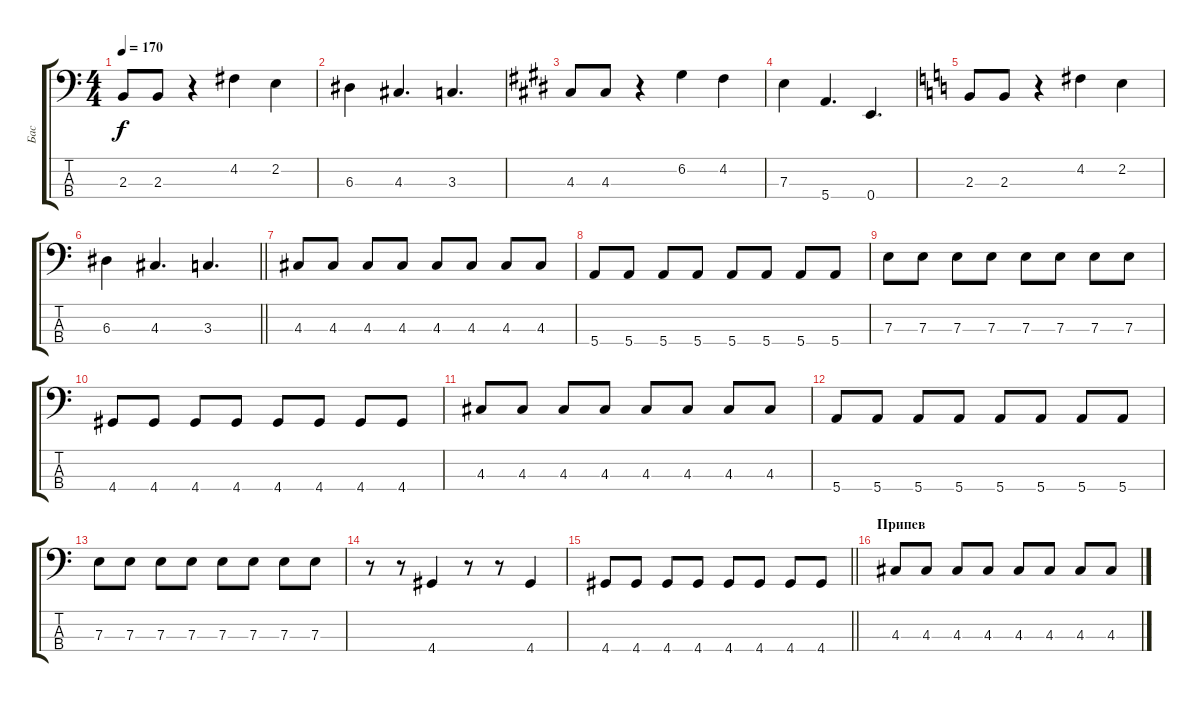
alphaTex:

\track ("Бас" "Бас") {instrument electricbassfinger}
\staff {score tabs}
\tuning (G2 D2 A1 E1) {hide}
\ts (4 4)
\tempo 170
\clef f4
\ks c
2.3.8{dy f} 2.3.8 r.4 4.2.4 2.2.4 |
6.3.4 4.3.4{d} 3.3.4{d} |
\ks e
4.3.8 4.3.8 r.4 6.2.4 4.2.4 |
7.3.4 5.4.4{d} 0.4.4{d} |
\ks c
2.3.8 2.3.8 r.4 4.2.4 2.2.4 |
\barLineRight lightlight
6.3.4 4.3.4{d} 3.3.4{d} |
\section ("" " ")
4.3.8 4.3.8 4.3.8 4.3.8 4.3.8 4.3.8 4.3.8 4.3.8 |
5.4.8 5.4.8 5.4.8 5.4.8 5.4.8 5.4.8 5.4.8 5.4.8 |
7.3.8 7.3.8 7.3.8 7.3.8 7.3.8 7.3.8 7.3.8 7.3.8 |
4.4.8 4.4.8 4.4.8 4.4.8 4.4.8 4.4.8 4.4.8 4.4.8 |
4.3.8 4.3.8 4.3.8 4.3.8 4.3.8 4.3.8 4.3.8 4.3.8 |
5.4.8 5.4.8 5.4.8 5.4.8 5.4.8 5.4.8 5.4.8 5.4.8 |
7.3.8 7.3.8 7.3.8 7.3.8 7.3.8 7.3.8 7.3.8 7.3.8 |
r.8 r.8 4.4.4 r.8 r.8 4.4.4 |
\barLineRight lightlight
4.4.8 4.4.8 4.4.8 4.4.8 4.4.8 4.4.8 4.4.8 4.4.8 |
\section ("" "Припев")
4.3.8 4.3.8 4.3.8 4.3.8 4.3.8 4.3.8 4.3.8 4.3.8
